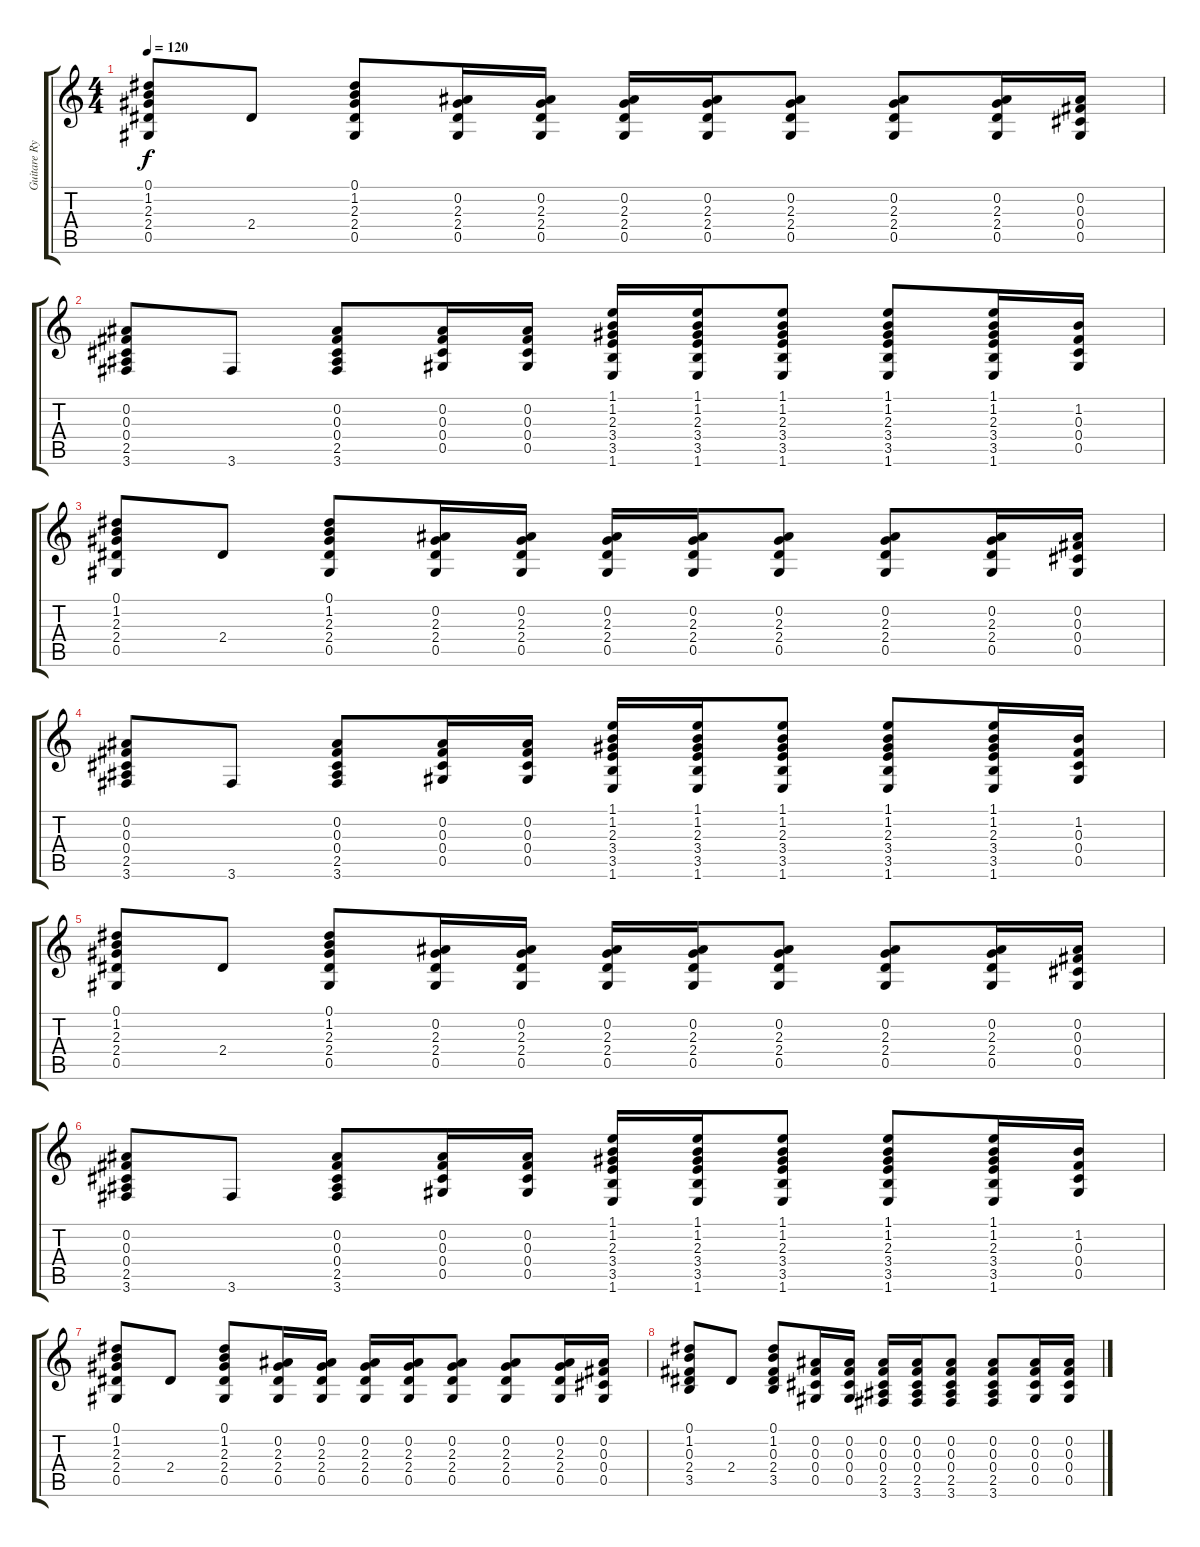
\track ("Guitare Rythmique 2" "Guitare Ry") {instrument electricguitarjazz}
\staff {score tabs}
\tuning (Eb4 Bb3 Gb3 Db3 Ab2 Eb2) {hide}
\ts (4 4)
\tempo 120
\clef g2
\ks c
(0.1 1.2 2.3 2.4 0.5).8{dy f} 2.4.8 (0.1 1.2 2.3 2.4 0.5).8 (0.2 2.3 2.4 0.5).16 (0.2 2.3 2.4 0.5).16 (0.2 2.3 2.4 0.5).16 (0.2 2.3 2.4 0.5).16 (0.2 2.3 2.4 0.5).8 (0.2 2.3 2.4 0.5).8 (0.2 2.3 2.4 0.5).16 (0.2 0.3 0.4 0.5).16 |
(0.2 0.3 0.4 2.5 3.6).8 3.6.8 (0.2 0.3 0.4 2.5 3.6).8 (0.2 0.3 0.4 0.5).16 (0.2 0.3 0.4 0.5).16 (1.1 1.2 2.3 3.4 3.5 1.6).16 (1.1 1.2 2.3 3.4 3.5 1.6).16 (1.1 1.2 2.3 3.4 3.5 1.6).8 (1.1 1.2 2.3 3.4 3.5 1.6).8 (1.1 1.2 2.3 3.4 3.5 1.6).16 (1.2 0.3 0.4 0.5).16 |
(0.1 1.2 2.3 2.4 0.5).8 2.4.8 (0.1 1.2 2.3 2.4 0.5).8 (0.2 2.3 2.4 0.5).16 (0.2 2.3 2.4 0.5).16 (0.2 2.3 2.4 0.5).16 (0.2 2.3 2.4 0.5).16 (0.2 2.3 2.4 0.5).8 (0.2 2.3 2.4 0.5).8 (0.2 2.3 2.4 0.5).16 (0.2 0.3 0.4 0.5).16 |
(0.2 0.3 0.4 2.5 3.6).8 3.6.8 (0.2 0.3 0.4 2.5 3.6).8 (0.2 0.3 0.4 0.5).16 (0.2 0.3 0.4 0.5).16 (1.1 1.2 2.3 3.4 3.5 1.6).16 (1.1 1.2 2.3 3.4 3.5 1.6).16 (1.1 1.2 2.3 3.4 3.5 1.6).8 (1.1 1.2 2.3 3.4 3.5 1.6).8 (1.1 1.2 2.3 3.4 3.5 1.6).16 (1.2 0.3 0.4 0.5).16 |
(0.1 1.2 2.3 2.4 0.5).8 2.4.8 (0.1 1.2 2.3 2.4 0.5).8 (0.2 2.3 2.4 0.5).16 (0.2 2.3 2.4 0.5).16 (0.2 2.3 2.4 0.5).16 (0.2 2.3 2.4 0.5).16 (0.2 2.3 2.4 0.5).8 (0.2 2.3 2.4 0.5).8 (0.2 2.3 2.4 0.5).16 (0.2 0.3 0.4 0.5).16 |
(0.2 0.3 0.4 2.5 3.6).8 3.6.8 (0.2 0.3 0.4 2.5 3.6).8 (0.2 0.3 0.4 0.5).16 (0.2 0.3 0.4 0.5).16 (1.1 1.2 2.3 3.4 3.5 1.6).16 (1.1 1.2 2.3 3.4 3.5 1.6).16 (1.1 1.2 2.3 3.4 3.5 1.6).8 (1.1 1.2 2.3 3.4 3.5 1.6).8 (1.1 1.2 2.3 3.4 3.5 1.6).16 (1.2 0.3 0.4 0.5).16 |
(0.1 1.2 2.3 2.4 0.5).8 2.4.8 (0.1 1.2 2.3 2.4 0.5).8 (0.2 2.3 2.4 0.5).16 (0.2 2.3 2.4 0.5).16 (0.2 2.3 2.4 0.5).16 (0.2 2.3 2.4 0.5).16 (0.2 2.3 2.4 0.5).8 (0.2 2.3 2.4 0.5).8 (0.2 2.3 2.4 0.5).16 (0.2 0.3 0.4 0.5).16 |
(0.1 1.2 0.3 2.4 3.5).8 2.4.8 (0.1 1.2 0.3 2.4 3.5).8 (0.2 0.3 0.4 0.5).16 (0.2 0.3 0.4 0.5).16 (0.2 0.3 0.4 2.5 3.6).16 (0.2 0.3 0.4 2.5 3.6).16 (0.2 0.3 0.4 2.5 3.6).8 (0.2 0.3 0.4 2.5 3.6).8 (0.2 0.3 0.4 0.5).16 (0.2 0.3 0.4 0.5).16
